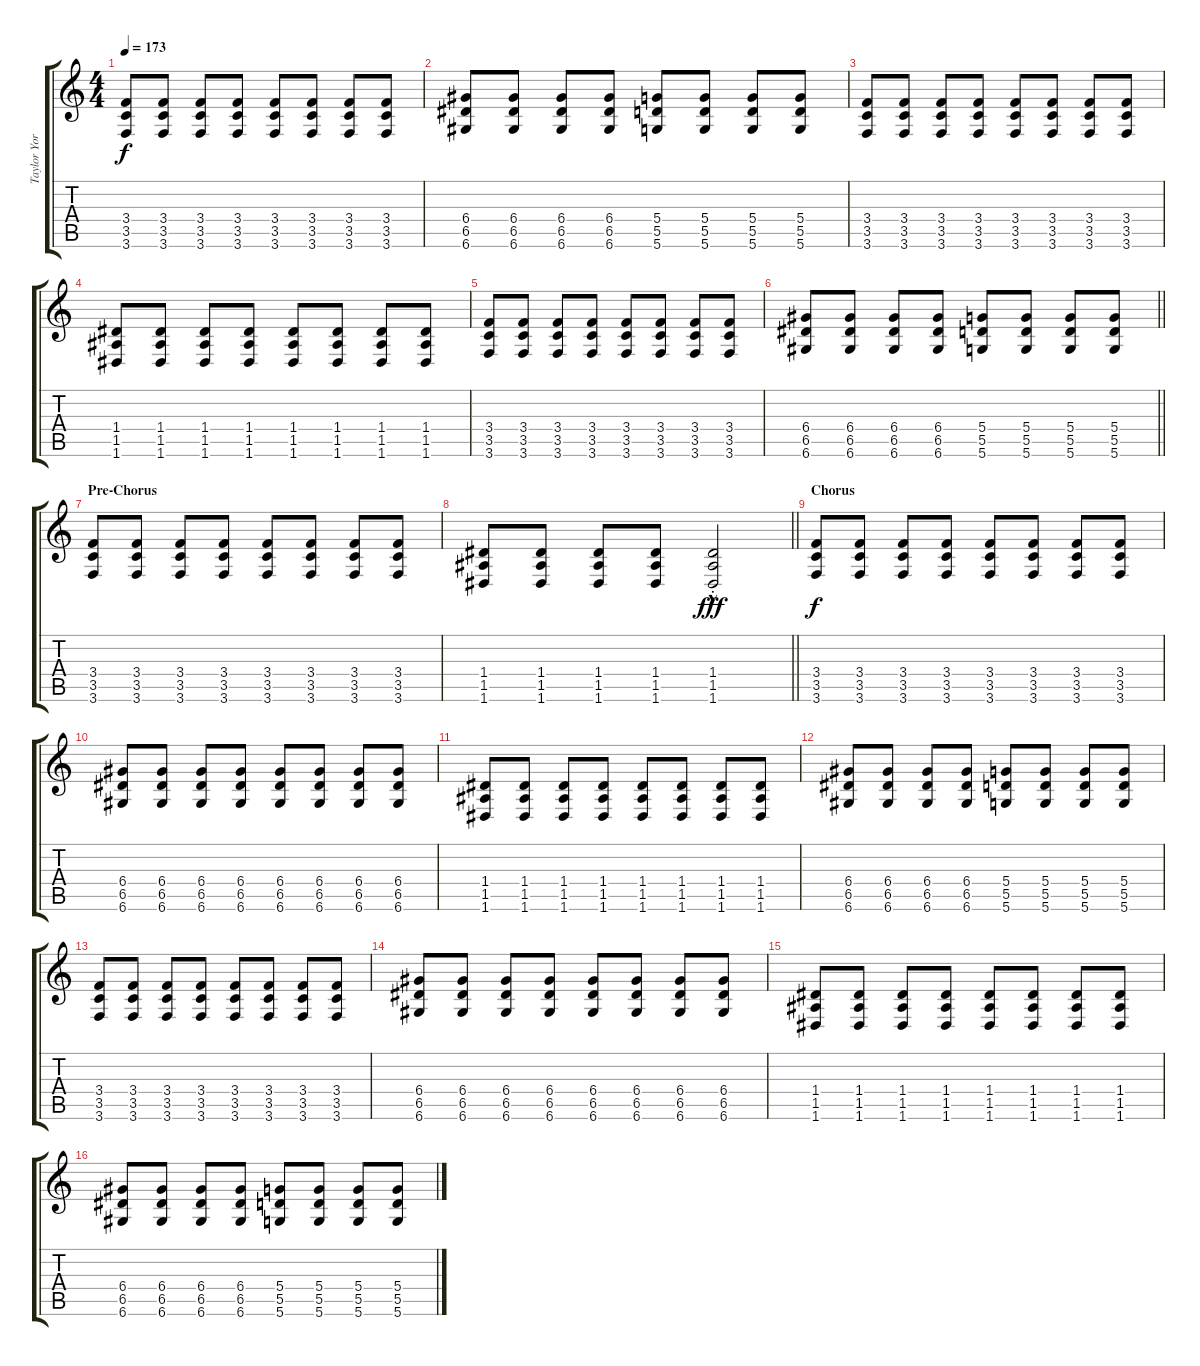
\track ("Taylor York" "Taylor Yor") {instrument distortionguitar}
\staff {score tabs}
\tuning (E4 B3 G3 D3 A2 D2) {hide}
\ts (4 4)
\tempo 173
\clef g2
\ks c
(3.4 3.5 3.6).8{dy f} (3.4 3.5 3.6).8 (3.4 3.5 3.6).8 (3.4 3.5 3.6).8 (3.4 3.5 3.6).8 (3.4 3.5 3.6).8 (3.4 3.5 3.6).8 (3.4 3.5 3.6).8 |
(6.4 6.5 6.6).8 (6.4 6.5 6.6).8 (6.4 6.5 6.6).8 (6.4 6.5 6.6).8 (5.4 5.5 5.6).8 (5.4 5.5 5.6).8 (5.4 5.5 5.6).8 (5.4 5.5 5.6).8 |
(3.4 3.5 3.6).8 (3.4 3.5 3.6).8 (3.4 3.5 3.6).8 (3.4 3.5 3.6).8 (3.4 3.5 3.6).8 (3.4 3.5 3.6).8 (3.4 3.5 3.6).8 (3.4 3.5 3.6).8 |
(1.4 1.5 1.6).8 (1.4 1.5 1.6).8 (1.4 1.5 1.6).8 (1.4 1.5 1.6).8 (1.4 1.5 1.6).8 (1.4 1.5 1.6).8 (1.4 1.5 1.6).8 (1.4 1.5 1.6).8 |
(3.4 3.5 3.6).8 (3.4 3.5 3.6).8 (3.4 3.5 3.6).8 (3.4 3.5 3.6).8 (3.4 3.5 3.6).8 (3.4 3.5 3.6).8 (3.4 3.5 3.6).8 (3.4 3.5 3.6).8 |
\barLineRight lightlight
(6.4 6.5 6.6).8 (6.4 6.5 6.6).8 (6.4 6.5 6.6).8 (6.4 6.5 6.6).8 (5.4 5.5 5.6).8 (5.4 5.5 5.6).8 (5.4 5.5 5.6).8 (5.4 5.5 5.6).8 |
\section ("" "Pre-Chorus")
(3.4 3.5 3.6).8 (3.4 3.5 3.6).8 (3.4 3.5 3.6).8 (3.4 3.5 3.6).8 (3.4 3.5 3.6).8 (3.4 3.5 3.6).8 (3.4 3.5 3.6).8 (3.4 3.5 3.6).8 |
\barLineRight lightlight
(1.4 1.5 1.6).8 (1.4 1.5 1.6).8 (1.4 1.5 1.6).8 (1.4 1.5 1.6).8 (1.4{hac st} 1.5{hac st} 1.6{hac st}).2{dy fff} |
\section ("" "Chorus")
(3.4 3.5 3.6).8{dy f} (3.4 3.5 3.6).8 (3.4 3.5 3.6).8 (3.4 3.5 3.6).8 (3.4 3.5 3.6).8 (3.4 3.5 3.6).8 (3.4 3.5 3.6).8 (3.4 3.5 3.6).8 |
(6.4 6.5 6.6).8 (6.4 6.5 6.6).8 (6.4 6.5 6.6).8 (6.4 6.5 6.6).8 (6.4 6.5 6.6).8 (6.4 6.5 6.6).8 (6.4 6.5 6.6).8 (6.4 6.5 6.6).8 |
(1.4 1.5 1.6).8 (1.4 1.5 1.6).8 (1.4 1.5 1.6).8 (1.4 1.5 1.6).8 (1.4 1.5 1.6).8 (1.4 1.5 1.6).8 (1.4 1.5 1.6).8 (1.4 1.5 1.6).8 |
(6.4 6.5 6.6).8 (6.4 6.5 6.6).8 (6.4 6.5 6.6).8 (6.4 6.5 6.6).8 (5.4 5.5 5.6).8 (5.4 5.5 5.6).8 (5.4 5.5 5.6).8 (5.4 5.5 5.6).8 |
(3.4 3.5 3.6).8 (3.4 3.5 3.6).8 (3.4 3.5 3.6).8 (3.4 3.5 3.6).8 (3.4 3.5 3.6).8 (3.4 3.5 3.6).8 (3.4 3.5 3.6).8 (3.4 3.5 3.6).8 |
(6.4 6.5 6.6).8 (6.4 6.5 6.6).8 (6.4 6.5 6.6).8 (6.4 6.5 6.6).8 (6.4 6.5 6.6).8 (6.4 6.5 6.6).8 (6.4 6.5 6.6).8 (6.4 6.5 6.6).8 |
(1.4 1.5 1.6).8 (1.4 1.5 1.6).8 (1.4 1.5 1.6).8 (1.4 1.5 1.6).8 (1.4 1.5 1.6).8 (1.4 1.5 1.6).8 (1.4 1.5 1.6).8 (1.4 1.5 1.6).8 |
(6.4 6.5 6.6).8 (6.4 6.5 6.6).8 (6.4 6.5 6.6).8 (6.4 6.5 6.6).8 (5.4 5.5 5.6).8 (5.4 5.5 5.6).8 (5.4 5.5 5.6).8 (5.4 5.5 5.6).8
